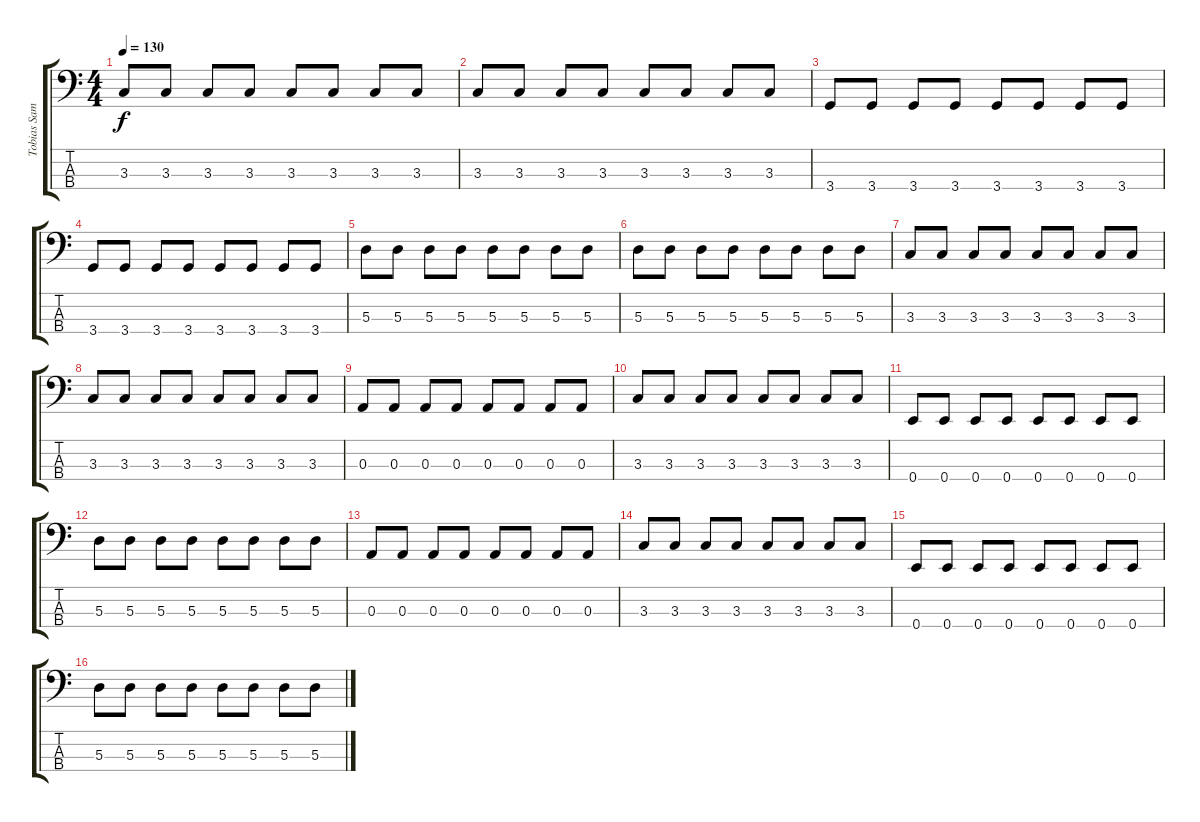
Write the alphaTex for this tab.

\track ("Tobias Sammet" "Tobias Sam") {instrument electricbasspick}
\staff {score tabs}
\tuning (G2 D2 A1 E1) {hide}
\ts (4 4)
\tempo 130
\clef f4
\ks c
3.3.8{dy f} 3.3.8 3.3.8 3.3.8 3.3.8 3.3.8 3.3.8 3.3.8 |
3.3.8 3.3.8 3.3.8 3.3.8 3.3.8 3.3.8 3.3.8 3.3.8 |
3.4.8 3.4.8 3.4.8 3.4.8 3.4.8 3.4.8 3.4.8 3.4.8 |
3.4.8 3.4.8 3.4.8 3.4.8 3.4.8 3.4.8 3.4.8 3.4.8 |
5.3.8 5.3.8 5.3.8 5.3.8 5.3.8 5.3.8 5.3.8 5.3.8 |
5.3.8 5.3.8 5.3.8 5.3.8 5.3.8 5.3.8 5.3.8 5.3.8 |
3.3.8 3.3.8 3.3.8 3.3.8 3.3.8 3.3.8 3.3.8 3.3.8 |
3.3.8 3.3.8 3.3.8 3.3.8 3.3.8 3.3.8 3.3.8 3.3.8 |
0.3.8 0.3.8 0.3.8 0.3.8 0.3.8 0.3.8 0.3.8 0.3.8 |
3.3.8 3.3.8 3.3.8 3.3.8 3.3.8 3.3.8 3.3.8 3.3.8 |
0.4.8 0.4.8 0.4.8 0.4.8 0.4.8 0.4.8 0.4.8 0.4.8 |
5.3.8 5.3.8 5.3.8 5.3.8 5.3.8 5.3.8 5.3.8 5.3.8 |
0.3.8 0.3.8 0.3.8 0.3.8 0.3.8 0.3.8 0.3.8 0.3.8 |
3.3.8 3.3.8 3.3.8 3.3.8 3.3.8 3.3.8 3.3.8 3.3.8 |
0.4.8 0.4.8 0.4.8 0.4.8 0.4.8 0.4.8 0.4.8 0.4.8 |
5.3.8 5.3.8 5.3.8 5.3.8 5.3.8 5.3.8 5.3.8 5.3.8
